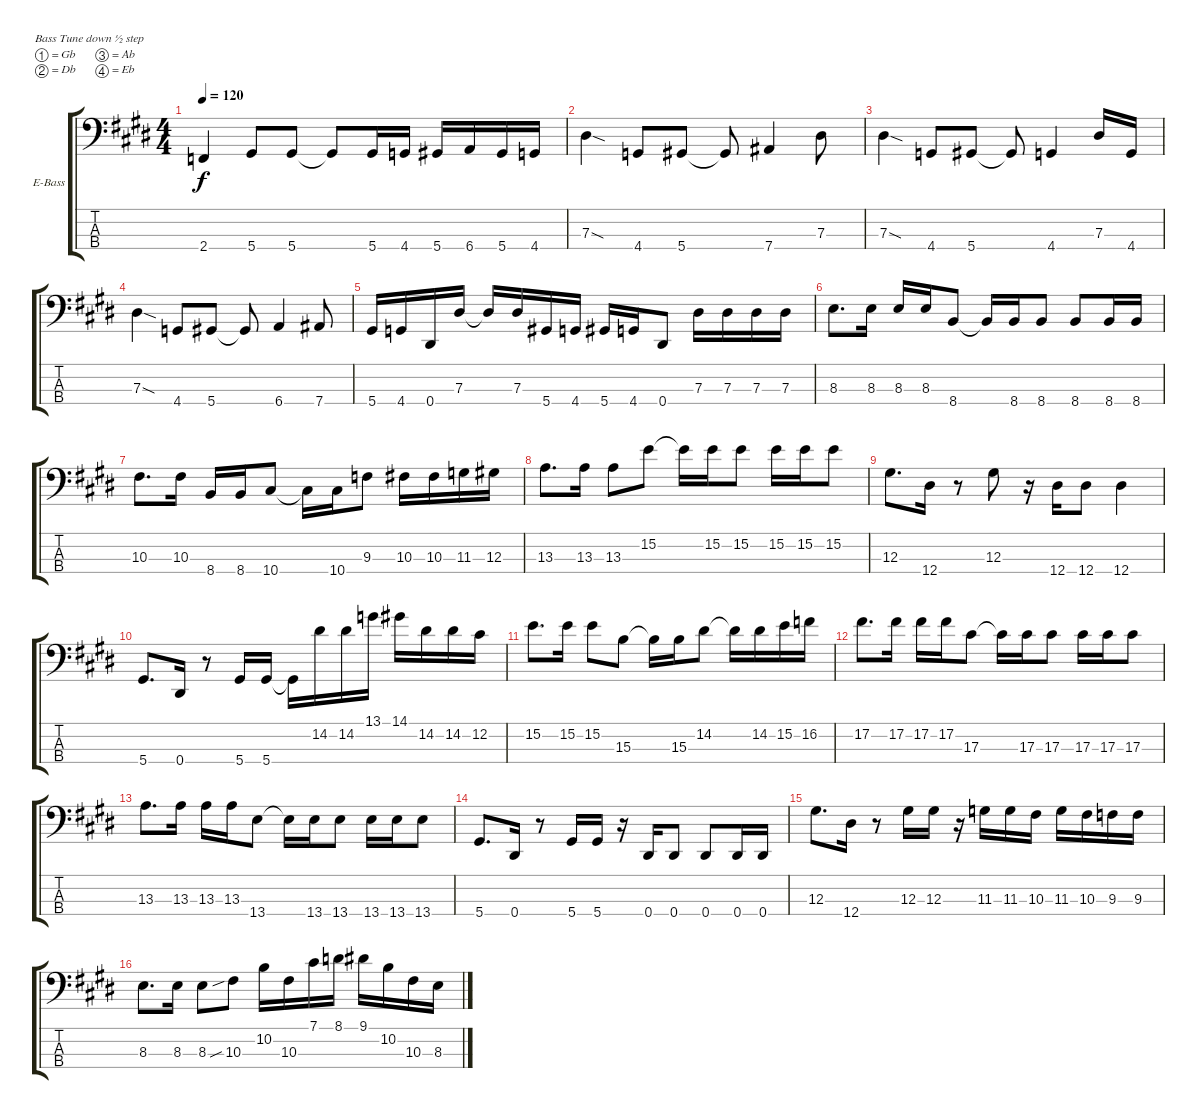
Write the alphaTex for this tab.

\bracketExtendMode groupsimilarinstruments
\firstSystemTrackNameOrientation horizontal
\otherSystemsTrackNameOrientation horizontal
\track ("Untitled" "E-Bass") {instrument electricbassfinger}
\staff {score tabs}
\tuning (Gb2 Db2 Ab1 Eb1)
\ts (4 4)
\tempo 120
\clef f4
\ks c#minor
2.4.4{dy f} 5.4.8 5.4.8 5.4{t}.8 5.4.16 4.4.16 5.4.16 6.4.16 5.4.16 4.4.16 |
7.3{sod}.4 4.4.8 5.4.8 5.4{t}.8 7.4.4 7.3.8 |
7.3{sod}.4 4.4.8 5.4.8 5.4{t}.8 4.4.4 7.3.16 4.4.16 |
7.3{sod}.4 4.4.8 5.4.8 5.4{t}.8 6.4.4 7.4.8 |
5.4.16 4.4.16 0.4.16 7.3.16 7.3{t}.16 7.3.16 5.4.16 4.4.16 5.4.16 4.4.16 0.4.8 7.3.16 7.3.16 7.3.16 7.3.16 |
8.3.8{d} 8.3.16 8.3.16 8.3.16 8.4.8 8.4{t}.16 8.4.16 8.4.8 8.4.8 8.4.16 8.4.16 |
10.3.8{d} 10.3.16 8.4.16 8.4.16 10.4.8 10.4{t}.16 10.4.16 9.3.8 10.3.16 10.3.16 11.3.16 12.3.16 |
13.3.8{d} 13.3.16 13.3.8 15.2.8 15.2{t}.16 15.2.16 15.2.8 15.2.16 15.2.16 15.2.8 |
12.3.8{d} 12.4.16 r.8 12.3.8 r.16 12.4.16 12.4.8 12.4.4 |
5.4.8{d} 0.4.16 r.8 5.4.16 5.4.16 5.4{t}.16 14.2.16 14.2.16 13.1.16 14.1.16 14.2.16 14.2.16 12.2.16 |
15.2.8{d} 15.2.16 15.2.8 15.3.8 15.3{t}.16 15.3.16 14.2.8 14.2{t}.16 14.2.16 15.2.16 16.2.16 |
17.2.8{d} 17.2.16 17.2.16 17.2.16 17.3.8 17.3{t}.16 17.3.16 17.3.8 17.3.16 17.3.16 17.3.8 |
13.3.8{d} 13.3.16 13.3.16 13.3.16 13.4.8 13.4{t}.16 13.4.16 13.4.8 13.4.16 13.4.16 13.4.8 |
5.4.8{d} 0.4.16 r.8 5.4.16 5.4.16 r.16 0.4.16 0.4.8 0.4.8 0.4.16 0.4.16 |
12.3.8{d} 12.4.16 r.8 12.3.16 12.3.16 r.16 11.3.16 11.3.16 10.3.16 11.3.16 10.3.16 9.3.16 9.3.16 |
8.3.8{d} 8.3.16 8.3.8 10.3{sib}.8 10.2.16 10.3.16 7.1.16 8.1.16 9.1.16 10.2.16 10.3.16 8.3.16
